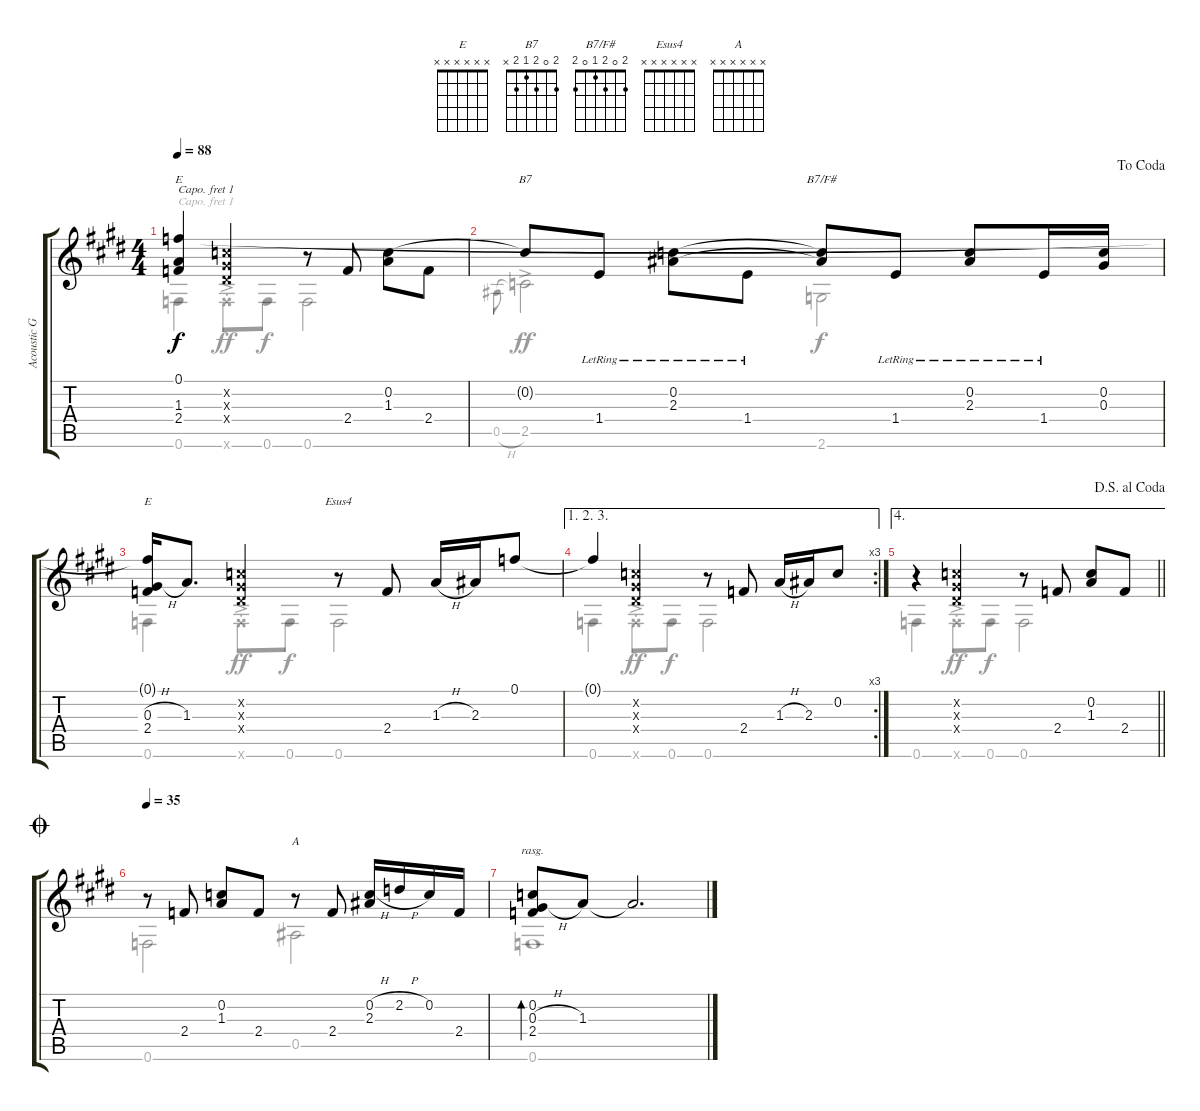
\track ("Acoustic Guitar" "Acoustic G") {instrument acousticguitarsteel}
\staff {score tabs}
\capo 1
\tuning (E4 B3 G3 D3 A2 E2) {hide}
\chord ("E" 0 0 1 2 2 0)
\chord ("B7" 2 0 2 1 2 x)
\chord ("B7/F#" 2 0 2 1 0 2)
\chord ("E" x x x x x x)
\chord ("Esus4" x x x x x x)
\chord ("A" x x x x x x)
\voice
\ts (4 4)
\tempo 88
\clef g2
\ks e
(0.1{t} 1.3 2.4).4{ch "E" dy f} (0.2{x} 0.3{x} 0.4{x}).4 r.8 2.4.8 (0.2 1.3).8{beam Down} 2.4.8{beam Down} |
\jump dacoda
0.2{t}.8{ch "B7"} 1.4{lr}.8 (0.2{lr} 2.3{lr}).8{beam Down} 1.4{lr}.8{beam Down} (0.2{t} 2.3{t}).8{ch "B7/F#"} 1.4{lr}.8 (0.2{lr} 2.3{lr}).8 1.4{lr}.16 (0.2 0.3).16 |
(0.1{t} 0.3{h} 2.4).16{ch "E"} 1.3.8{d} (0.2{x} 0.3{x} 0.4{x}).4 r.8{ch "Esus4"} 2.4.8 1.3{h}.16 2.3.16 0.1.8 |
\ae (1 2 3)
\rc 3
0.1{t}.4 (0.2{x} 0.3{x} 0.4{x}).4 r.8 2.4.8 1.3{h}.16 2.3.16 0.2.8 |
\ae 4
\jump dalsegnoalcoda
\barLineRight lightlight
r.4 (0.2{x} 0.3{x} 0.4{x}).4 r.8 2.4.8 (0.2 1.3).8 2.4.8 |
\jump coda
\tempo 35
r.8 2.4.8 (0.2 1.3).8 2.4.8 r.8{ch "A"} 2.4.8 (0.2{h} 2.3).16 2.2{h}.16 0.2.16 2.4.16 |
(0.2 0.3{h} 2.4).8{bd 480 rasg ii} 1.3.8 1.3{t}.2{d}
\voice
\clef g2
\ottava regular
\simile none
\ks e
0.6.4{dy f} 0.6{ac st x}.8{dy ff} 0.6.8{dy f} 0.6.2 |
0.5{h}.8{gr onbeat} 2.5{ac}.2{dy ff} 2.6.2{dy f} |
0.6.4 0.6{ac st x}.8{dy ff} 0.6.8{dy f} 0.6.2 |
0.6.4 0.6{ac st x}.8{dy ff} 0.6.8{dy f} 0.6.2 |
\barLineRight lightlight
0.6.4 0.6{ac st x}.8{dy ff} 0.6.8{dy f} 0.6.2 |
0.6.2 0.5.2 |
0.6.1
